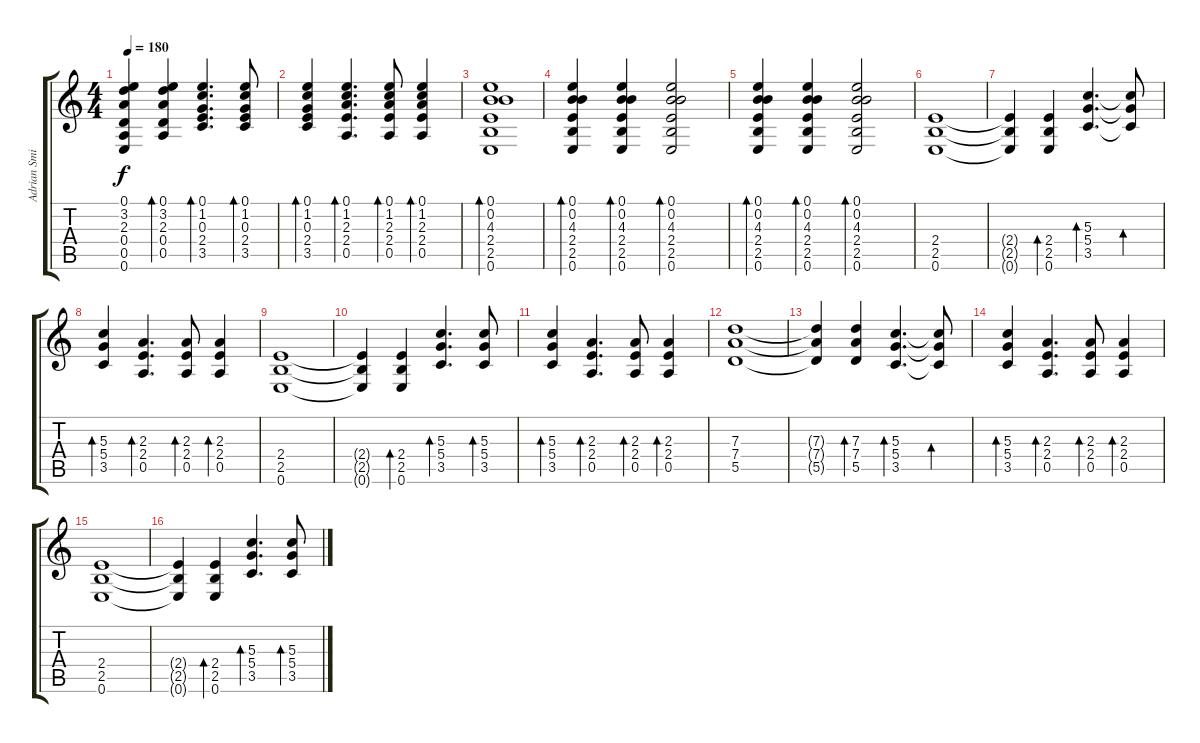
\track ("Adrian Smith" "Adrian Smi") {instrument electricguitarjazz}
\staff {score tabs}
\tuning (E4 B3 G3 D3 A2 E2) {hide}
\ts (4 4)
\tempo 180
\clef g2
\ks c
(0.1{t} 3.2{t} 2.3{t} 0.4{t} 0.5{t} 0.6{t}).4{dy f} (0.1 3.2 2.3 0.4 0.5).4{bd 60} (0.1 1.2 0.3 2.4 3.5).4{d bd 60} (0.1 1.2 0.3 2.4 3.5).8{bd 60} |
(0.1 1.2 0.3 2.4 3.5).4{bd 60} (0.1 1.2 2.3 2.4 0.5).4{d bd 60} (0.1 1.2 2.3 2.4 0.5).8{bd 60} (0.1 1.2 2.3 2.4 0.5).4{bd 60} |
(0.1 0.2 4.3 2.4 2.5 0.6).1{bd 60} |
(0.1 0.2 4.3 2.4 2.5 0.6).4{bd 60} (0.1 0.2 4.3 2.4 2.5 0.6).4{bd 60} (0.1 0.2 4.3 2.4 2.5 0.6).2{bd 60} |
(0.1 0.2 4.3 2.4 2.5 0.6).4{bd 60} (0.1 0.2 4.3 2.4 2.5 0.6).4{bd 60} (0.1 0.2 4.3 2.4 2.5 0.6).2{bd 60} |
(2.4 2.5 0.6).1{volume 12 instrument distortionguitar} |
(2.4{t} 2.5{t} 0.6{t}).4 (2.4 2.5 0.6).4{bd 60} (5.3 5.4 3.5).4{d bd 60} (5.3{t} 5.4{t} 3.5{t}).8{bd 60} |
(5.3 5.4 3.5).4{bd 60} (2.3 2.4 0.5).4{d bd 60} (2.3 2.4 0.5).8{bd 60} (2.3 2.4 0.5).4{bd 60} |
(2.4 2.5 0.6).1 |
(2.4{t} 2.5{t} 0.6{t}).4 (2.4 2.5 0.6).4{bd 60} (5.3 5.4 3.5).4{d bd 60} (5.3 5.4 3.5).8{bd 60} |
(5.3 5.4 3.5).4{bd 60} (2.3 2.4 0.5).4{d bd 60} (2.3 2.4 0.5).8{bd 60} (2.3 2.4 0.5).4{bd 60} |
(7.3 7.4 5.5).1 |
(7.3{t} 7.4{t} 5.5{t}).4 (7.3 7.4 5.5).4{bd 60} (5.3 5.4 3.5).4{d bd 60} (5.3{t} 5.4{t} 3.5{t}).8{bd 60} |
(5.3 5.4 3.5).4{bd 60} (2.3 2.4 0.5).4{d bd 60} (2.3 2.4 0.5).8{bd 60} (2.3 2.4 0.5).4{bd 60} |
(2.4 2.5 0.6).1 |
(2.4{t} 2.5{t} 0.6{t}).4 (2.4 2.5 0.6).4{bd 60} (5.3 5.4 3.5).4{d bd 60} (5.3 5.4 3.5).8{bd 60}
